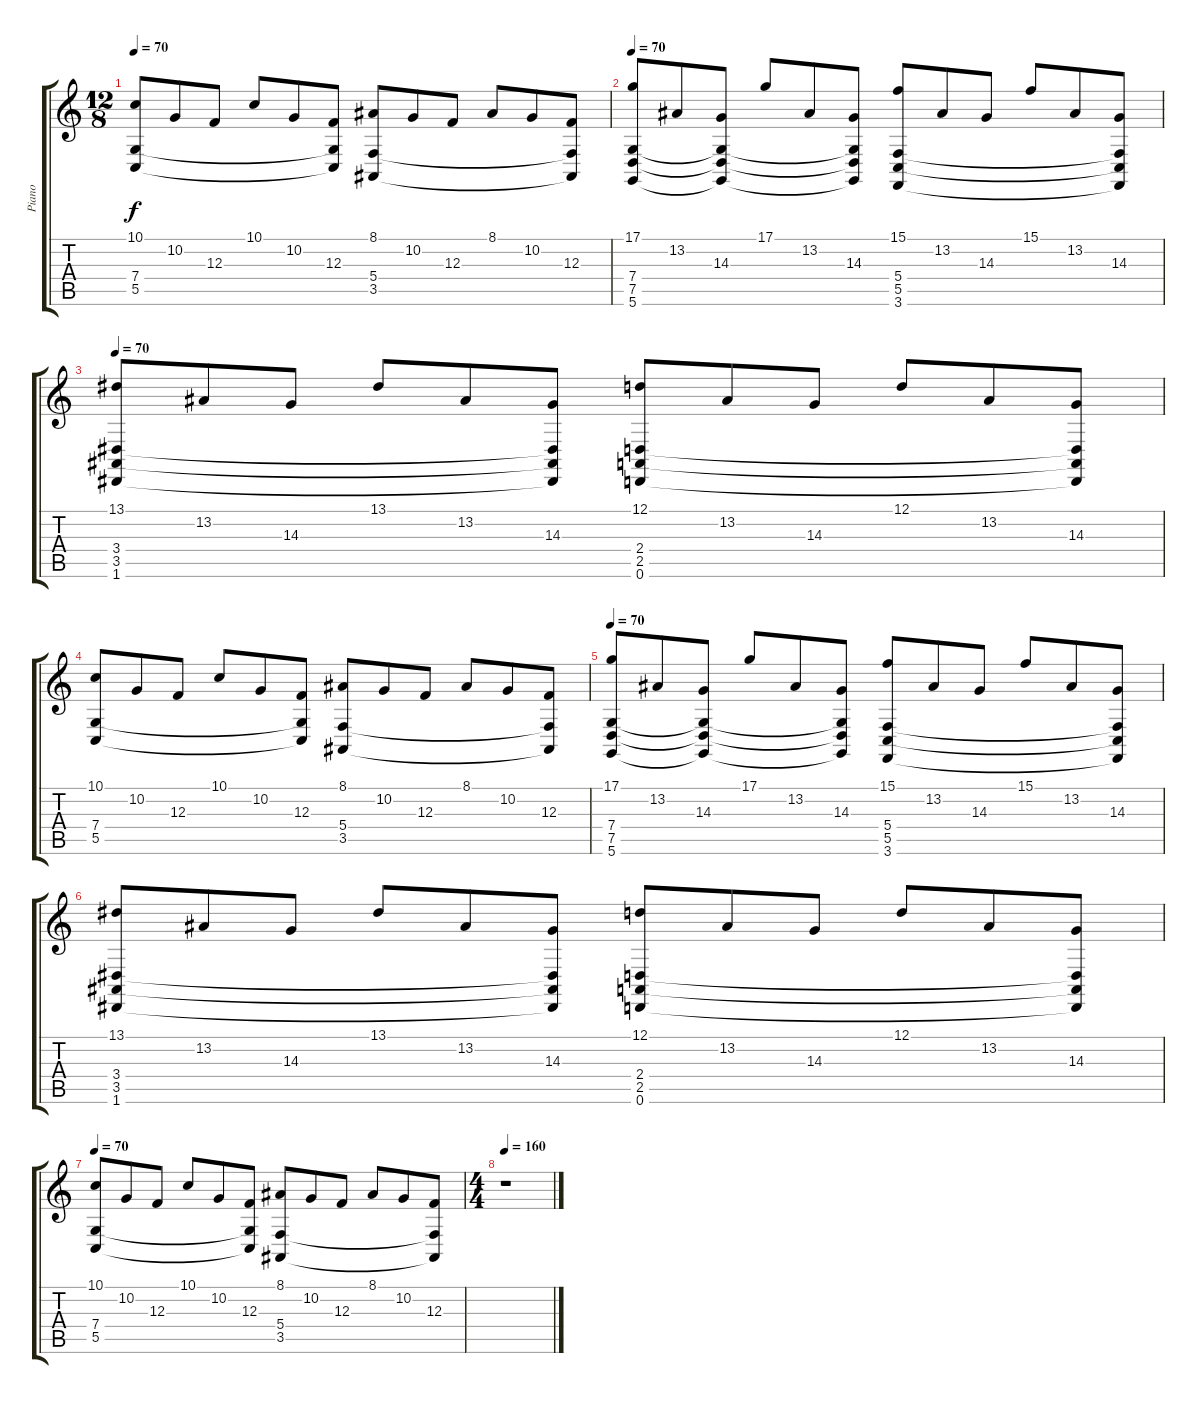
\track ("Piano" "Piano") {instrument acousticgrandpiano}
\staff {score tabs}
\tuning (D4 A3 F3 C3 G2 D2) {hide}
\ts (12 8)
\tempo 70
\clef g2
\ks c
(10.1 7.4 5.5).8{dy f} 10.2.8 12.3.8 10.1.8 10.2.8 (12.3 7.4{t} 5.5{t}).8 (8.1 5.4 3.5).8 10.2.8 12.3.8 8.1.8 10.2.8 (12.3 5.4{t} 3.5{t}).8 |
\tempo 70
(17.1 7.4 7.5 5.6).8 13.2.8 (14.3 7.4{t} 7.5{t} 5.6{t}).8 17.1.8 13.2.8 (14.3 7.4{t} 7.5{t} 5.6{t}).8 (15.1 5.4 5.5 3.6).8 13.2.8 14.3.8 15.1.8 13.2.8 (14.3 5.4{t} 5.5{t} 3.6{t}).8 |
\tempo 70
(13.1 3.4 3.5 1.6).8 13.2.8 14.3.8 13.1.8 13.2.8 (14.3 3.4{t} 3.5{t} 1.6{t}).8 (12.1 2.4 2.5 0.6).8 13.2.8 14.3.8 12.1.8 13.2.8 (14.3 2.4{t} 2.5{t} 0.6{t}).8 |
(10.1 7.4 5.5).8 10.2.8 12.3.8 10.1.8 10.2.8 (12.3 7.4{t} 5.5{t}).8 (8.1 5.4 3.5).8 10.2.8 12.3.8 8.1.8 10.2.8 (12.3 5.4{t} 3.5{t}).8 |
\tempo 70
(17.1 7.4 7.5 5.6).8 13.2.8 (14.3 7.4{t} 7.5{t} 5.6{t}).8 17.1.8 13.2.8 (14.3 7.4{t} 7.5{t} 5.6{t}).8 (15.1 5.4 5.5 3.6).8 13.2.8 14.3.8 15.1.8 13.2.8 (14.3 5.4{t} 5.5{t} 3.6{t}).8 |
(13.1 3.4 3.5 1.6).8 13.2.8 14.3.8 13.1.8 13.2.8 (14.3 3.4{t} 3.5{t} 1.6{t}).8 (12.1 2.4 2.5 0.6).8 13.2.8 14.3.8 12.1.8 13.2.8 (14.3 2.4{t} 2.5{t} 0.6{t}).8 |
\tempo 70
(10.1 7.4 5.5).8 10.2.8 12.3.8 10.1.8 10.2.8 (12.3 7.4{t} 5.5{t}).8 (8.1 5.4 3.5).8 10.2.8 12.3.8 8.1.8 10.2.8 (12.3 5.4{t} 3.5{t}).8 |
\ts (4 4)
\tempo 160
r.1
